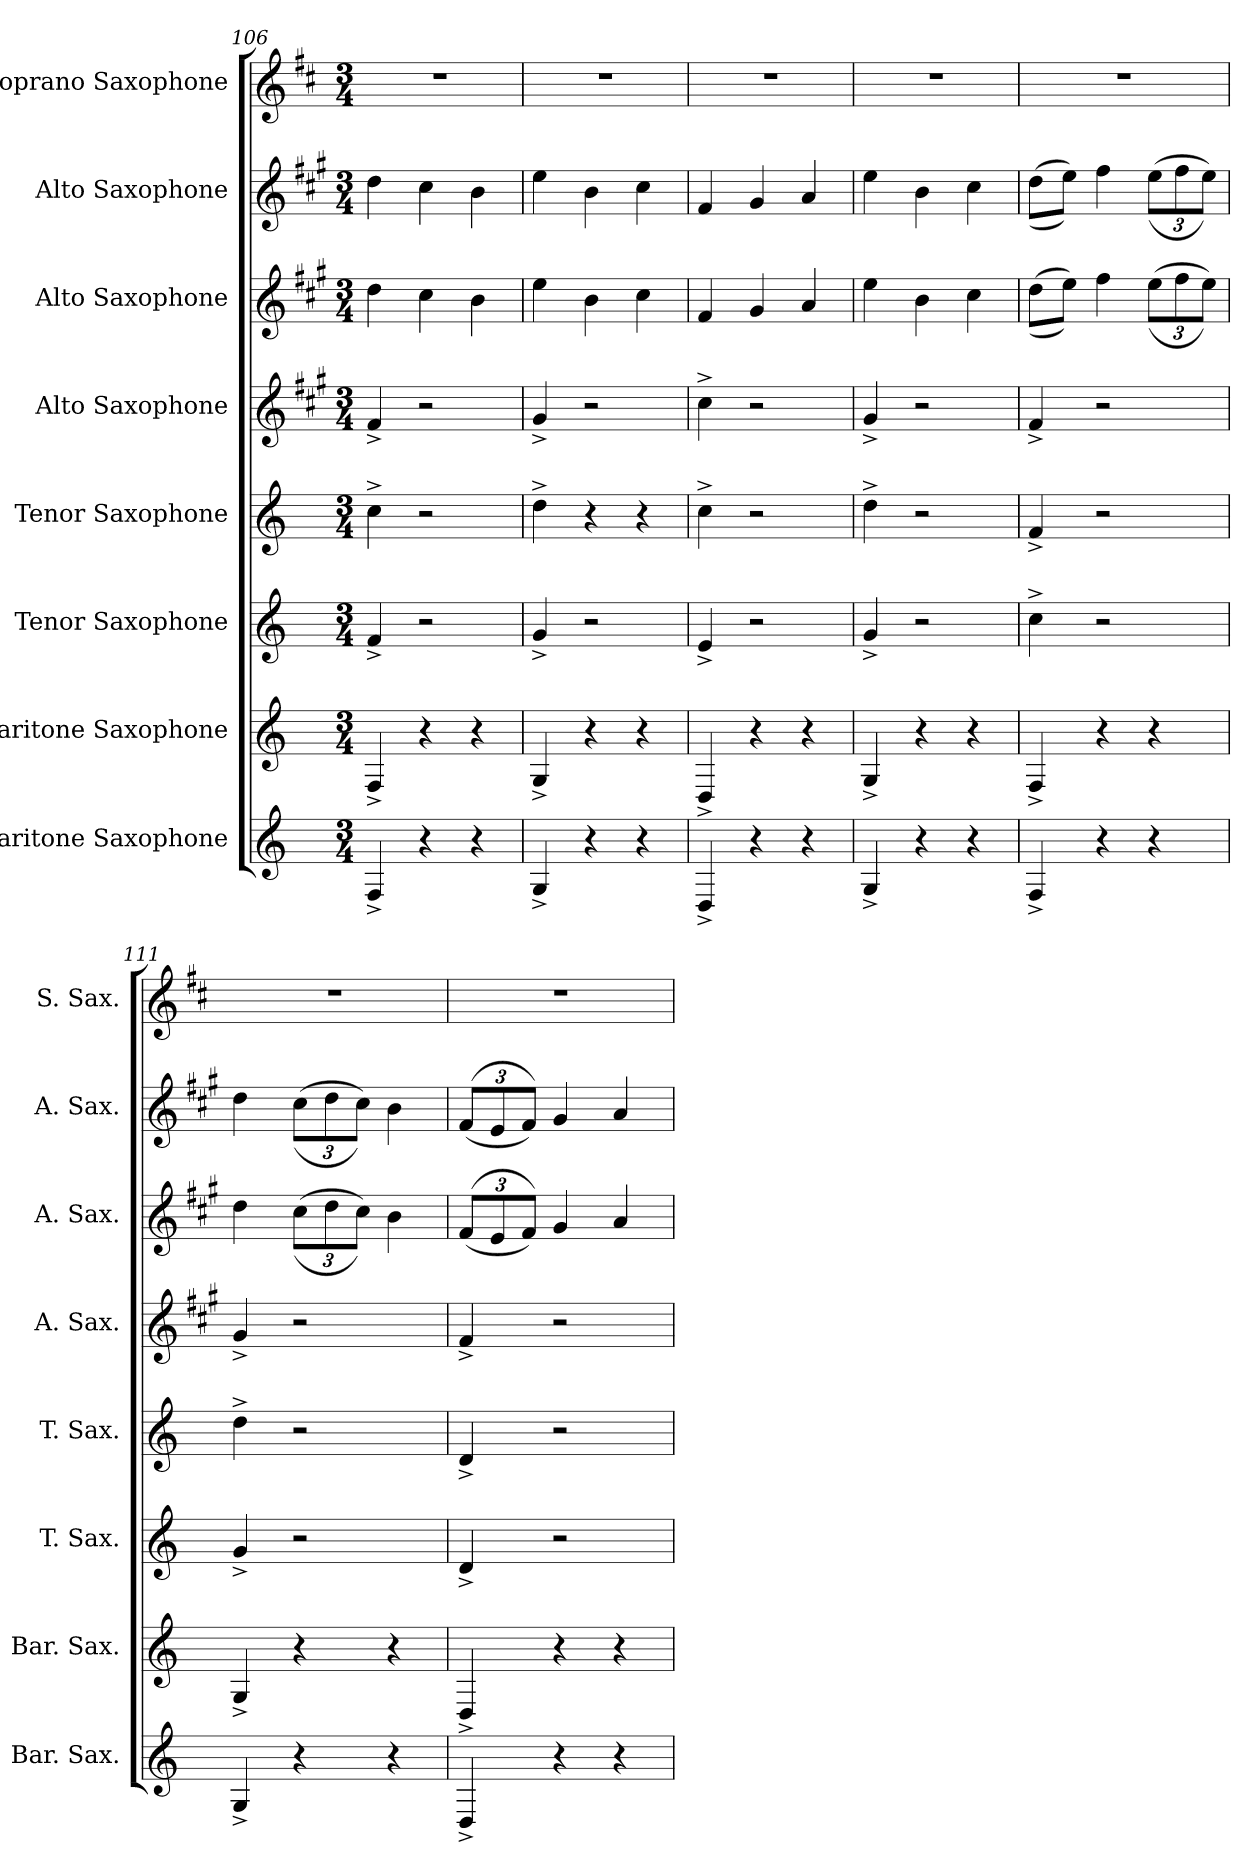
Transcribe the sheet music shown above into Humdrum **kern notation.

**kern	**kern	**kern	**kern	**kern	**kern	**kern	**kern
*part8	*part7	*part6	*part5	*part4	*part3	*part2	*part1
*staff8	*staff7	*staff6	*staff5	*staff4	*staff3	*staff2	*staff1
*I"Baritone Saxophone	*I"Baritone Saxophone	*I"Tenor Saxophone	*I"Tenor Saxophone	*I"Alto Saxophone	*I"Alto Saxophone	*I"Alto Saxophone	*I"Soprano Saxophone
*I'Bar. Sax.	*I'Bar. Sax.	*I'T. Sax.	*I'T. Sax.	*I'A. Sax.	*I'A. Sax.	*I'A. Sax.	*I'S. Sax.
*clefG2	*clefG2	*clefG2	*clefG2	*clefG2	*clefG2	*clefG2	*clefG2
*ITrd12c21	*ITrd12c21	*ITrd8c14	*ITrd8c14	*ITrd5c9	*ITrd5c9	*ITrd5c9	*ITrd1c2
*k[]	*k[]	*k[]	*k[]	*k[]	*k[]	*k[]	*k[]
*M3/4	*M3/4	*M3/4	*M3/4	*M3/4	*M3/4	*M3/4	*M3/4
=106	=106	=106	=106	=106	=106	=106	=106
4FF^/	4FF^/	4F^/	4c^\	4A^/	4f\	4f\	2.r
4r	4r	2r	2r	2r	4e\	4e\	.
4r	4r	.	.	.	4d\	4d\	.
=107	=107	=107	=107	=107	=107	=107	=107
4GG^/	4GG^/	4G^/	4d^\	4B^/	4g\	4g\	2.r
4r	4r	2r	4r	2r	4d\	4d\	.
4r	4r	.	4r	.	4e\	4e\	.
=108	=108	=108	=108	=108	=108	=108	=108
4DD^/	4DD^/	4E^/	4c^\	4e^\	4A/	4A/	2.r
4r	4r	2r	2r	2r	4B/	4B/	.
4r	4r	.	.	.	4c/	4c/	.
=109	=109	=109	=109	=109	=109	=109	=109
4GG^/	4GG^/	4G^/	4d^\	4B^/	4g\	4g\	2.r
4r	4r	2r	2r	2r	4d\	4d\	.
4r	4r	.	.	.	4e\	4e\	.
!!LO:PB:g=z
=110	=110	=110	=110	=110	=110	=110	=110
4FF^/	4FF^/	4c^\	4F^/	4A^/	((8f\L	((8f\L	2.r
.	.	.	.	.	8g\J))	8g\J))	.
4r	4r	2r	2r	2r	4a\	4a\	.
*	*	*	*	*	*Xbrackettup	*Xbrackettup	*
4r	4r	.	.	.	((12g\L	((12g\L	.
.	.	.	.	.	12a\	12a\	.
.	.	.	.	.	12g\J))	12g\J))	.
=111	=111	=111	=111	=111	=111	=111	=111
4GG^/	4GG^/	4G^/	4d^\	4B^/	4f\	4f\	2.r
4r	4r	2r	2r	2r	((12e\L	((12e\L	.
.	.	.	.	.	12f\	12f\	.
.	.	.	.	.	12e\J))	12e\J))	.
4r	4r	.	.	.	4d\	4d\	.
=112	=112	=112	=112	=112	=112	=112	=112
4DD^/	4DD^/	4D^/	4D^/	4A^/	((12A/L	((12A/L	2.r
.	.	.	.	.	12G/	12G/	.
.	.	.	.	.	12A/J))	12A/J))	.
4r	4r	2r	2r	2r	4B/	4B/	.
4r	4r	.	.	.	4c/	4c/	.
=	=	=	=	=	=	=	=
*-	*-	*-	*-	*-	*-	*-	*-
